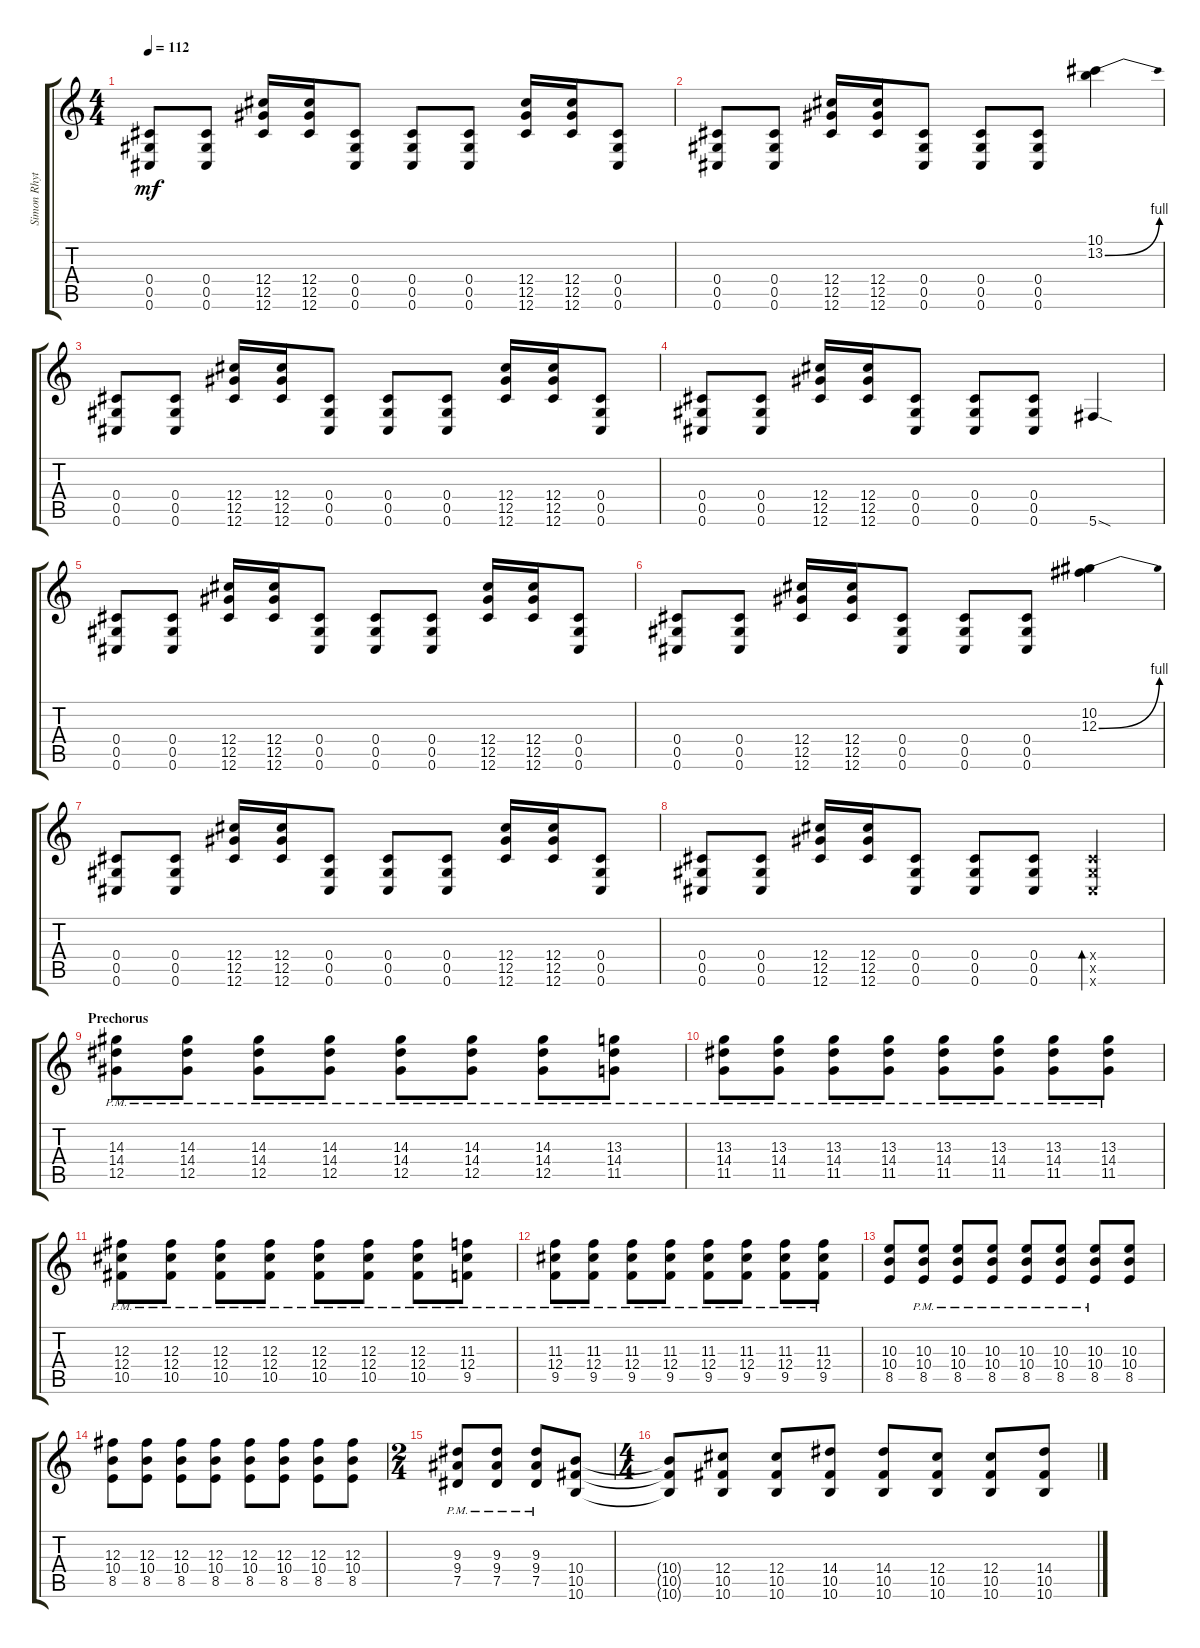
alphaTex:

\track ("Simon Rhythm" "Simon Rhyt") {instrument electricguitarclean}
\staff {score tabs}
\tuning (Eb4 Bb3 Gb3 Db3 Ab2 Db2) {hide}
\ts (4 4)
\tempo 112
\clef g2
\ks c
(0.4 0.5 0.6).8{dy mf} (0.4 0.5 0.6).8 (12.4 12.5 12.6).16 (12.4 12.5 12.6).16 (0.4 0.5 0.6).8 (0.4 0.5 0.6).8 (0.4 0.5 0.6).8 (12.4 12.5 12.6).16 (12.4 12.5 12.6).16 (0.4 0.5 0.6).8 |
(0.4 0.5 0.6).8 (0.4 0.5 0.6).8 (12.4 12.5 12.6).16 (12.4 12.5 12.6).16 (0.4 0.5 0.6).8 (0.4 0.5 0.6).8 (0.4 0.5 0.6).8 (10.1 13.2{be (bend 0 0 60 4)}).4 |
(0.4 0.5 0.6).8 (0.4 0.5 0.6).8 (12.4 12.5 12.6).16 (12.4 12.5 12.6).16 (0.4 0.5 0.6).8 (0.4 0.5 0.6).8 (0.4 0.5 0.6).8 (12.4 12.5 12.6).16 (12.4 12.5 12.6).16 (0.4 0.5 0.6).8 |
(0.4 0.5 0.6).8 (0.4 0.5 0.6).8 (12.4 12.5 12.6).16 (12.4 12.5 12.6).16 (0.4 0.5 0.6).8 (0.4 0.5 0.6).8 (0.4 0.5 0.6).8 5.6{sod}.4 |
(0.4 0.5 0.6).8 (0.4 0.5 0.6).8 (12.4 12.5 12.6).16 (12.4 12.5 12.6).16 (0.4 0.5 0.6).8 (0.4 0.5 0.6).8 (0.4 0.5 0.6).8 (12.4 12.5 12.6).16 (12.4 12.5 12.6).16 (0.4 0.5 0.6).8 |
(0.4 0.5 0.6).8 (0.4 0.5 0.6).8 (12.4 12.5 12.6).16 (12.4 12.5 12.6).16 (0.4 0.5 0.6).8 (0.4 0.5 0.6).8 (0.4 0.5 0.6).8 (10.2 12.3{be (bend 0 0 60 4)}).4 |
(0.4 0.5 0.6).8 (0.4 0.5 0.6).8 (12.4 12.5 12.6).16 (12.4 12.5 12.6).16 (0.4 0.5 0.6).8 (0.4 0.5 0.6).8 (0.4 0.5 0.6).8 (12.4 12.5 12.6).16 (12.4 12.5 12.6).16 (0.4 0.5 0.6).8 |
(0.4 0.5 0.6).8 (0.4 0.5 0.6).8 (12.4 12.5 12.6).16 (12.4 12.5 12.6).16 (0.4 0.5 0.6).8 (0.4 0.5 0.6).8 (0.4 0.5 0.6).8 (0.4{x} 0.5{x} 0.6{x}).4{bd 240} |
\section ("" "Prechorus")
(14.3{pm} 14.4{pm} 12.5{pm}).8 (14.3{pm} 14.4{pm} 12.5{pm}).8 (14.3{pm} 14.4{pm} 12.5{pm}).8 (14.3{pm} 14.4{pm} 12.5{pm}).8 (14.3{pm} 14.4{pm} 12.5{pm}).8 (14.3{pm} 14.4{pm} 12.5{pm}).8 (14.3{pm} 14.4{pm} 12.5{pm}).8 (13.3{pm} 14.4{pm} 11.5{pm}).8 |
(13.3{pm} 14.4{pm} 11.5{pm}).8 (13.3{pm} 14.4{pm} 11.5{pm}).8 (13.3{pm} 14.4{pm} 11.5{pm}).8 (13.3{pm} 14.4{pm} 11.5{pm}).8 (13.3{pm} 14.4{pm} 11.5{pm}).8 (13.3{pm} 14.4{pm} 11.5{pm}).8 (13.3{pm} 14.4{pm} 11.5{pm}).8 (13.3{pm} 14.4{pm} 11.5{pm}).8 |
(12.3{pm} 12.4{pm} 10.5{pm}).8 (12.3{pm} 12.4{pm} 10.5{pm}).8 (12.3{pm} 12.4{pm} 10.5{pm}).8 (12.3{pm} 12.4{pm} 10.5{pm}).8 (12.3{pm} 12.4{pm} 10.5{pm}).8 (12.3{pm} 12.4{pm} 10.5{pm}).8 (12.3{pm} 12.4{pm} 10.5{pm}).8 (11.3{pm} 12.4{pm} 9.5{pm}).8 |
(11.3{pm} 12.4{pm} 9.5{pm}).8 (11.3{pm} 12.4{pm} 9.5{pm}).8 (11.3{pm} 12.4{pm} 9.5{pm}).8 (11.3{pm} 12.4{pm} 9.5{pm}).8 (11.3{pm} 12.4{pm} 9.5{pm}).8 (11.3{pm} 12.4{pm} 9.5{pm}).8 (11.3{pm} 12.4{pm} 9.5{pm}).8 (11.3{pm} 12.4{pm} 9.5{pm}).8 |
(10.3 10.4 8.5).8 (10.3{pm} 10.4{pm} 8.5{pm}).8 (10.3{pm} 10.4{pm} 8.5{pm}).8 (10.3{pm} 10.4{pm} 8.5{pm}).8 (10.3{pm} 10.4{pm} 8.5{pm}).8 (10.3{pm} 10.4{pm} 8.5{pm}).8 (10.3{pm} 10.4{pm} 8.5{pm}).8 (10.3 10.4 8.5).8 |
(12.3 10.4 8.5).8 (12.3 10.4 8.5).8 (12.3 10.4 8.5).8 (12.3 10.4 8.5).8 (12.3 10.4 8.5).8 (12.3 10.4 8.5).8 (12.3 10.4 8.5).8 (12.3 10.4 8.5).8 |
\ts (2 4)
(9.3{pm} 9.4{pm} 7.5{pm}).8 (9.3{pm} 9.4{pm} 7.5{pm}).8 (9.3{pm} 9.4{pm} 7.5{pm}).8 (10.4 10.5 10.6).8 |
\ts (4 4)
(10.4{t} 10.5{t} 10.6{t}).8 (12.4 10.5 10.6).8 (12.4 10.5 10.6).8 (14.4 10.5 10.6).8 (14.4 10.5 10.6).8 (12.4 10.5 10.6).8 (12.4 10.5 10.6).8 (14.4 10.5 10.6).8
